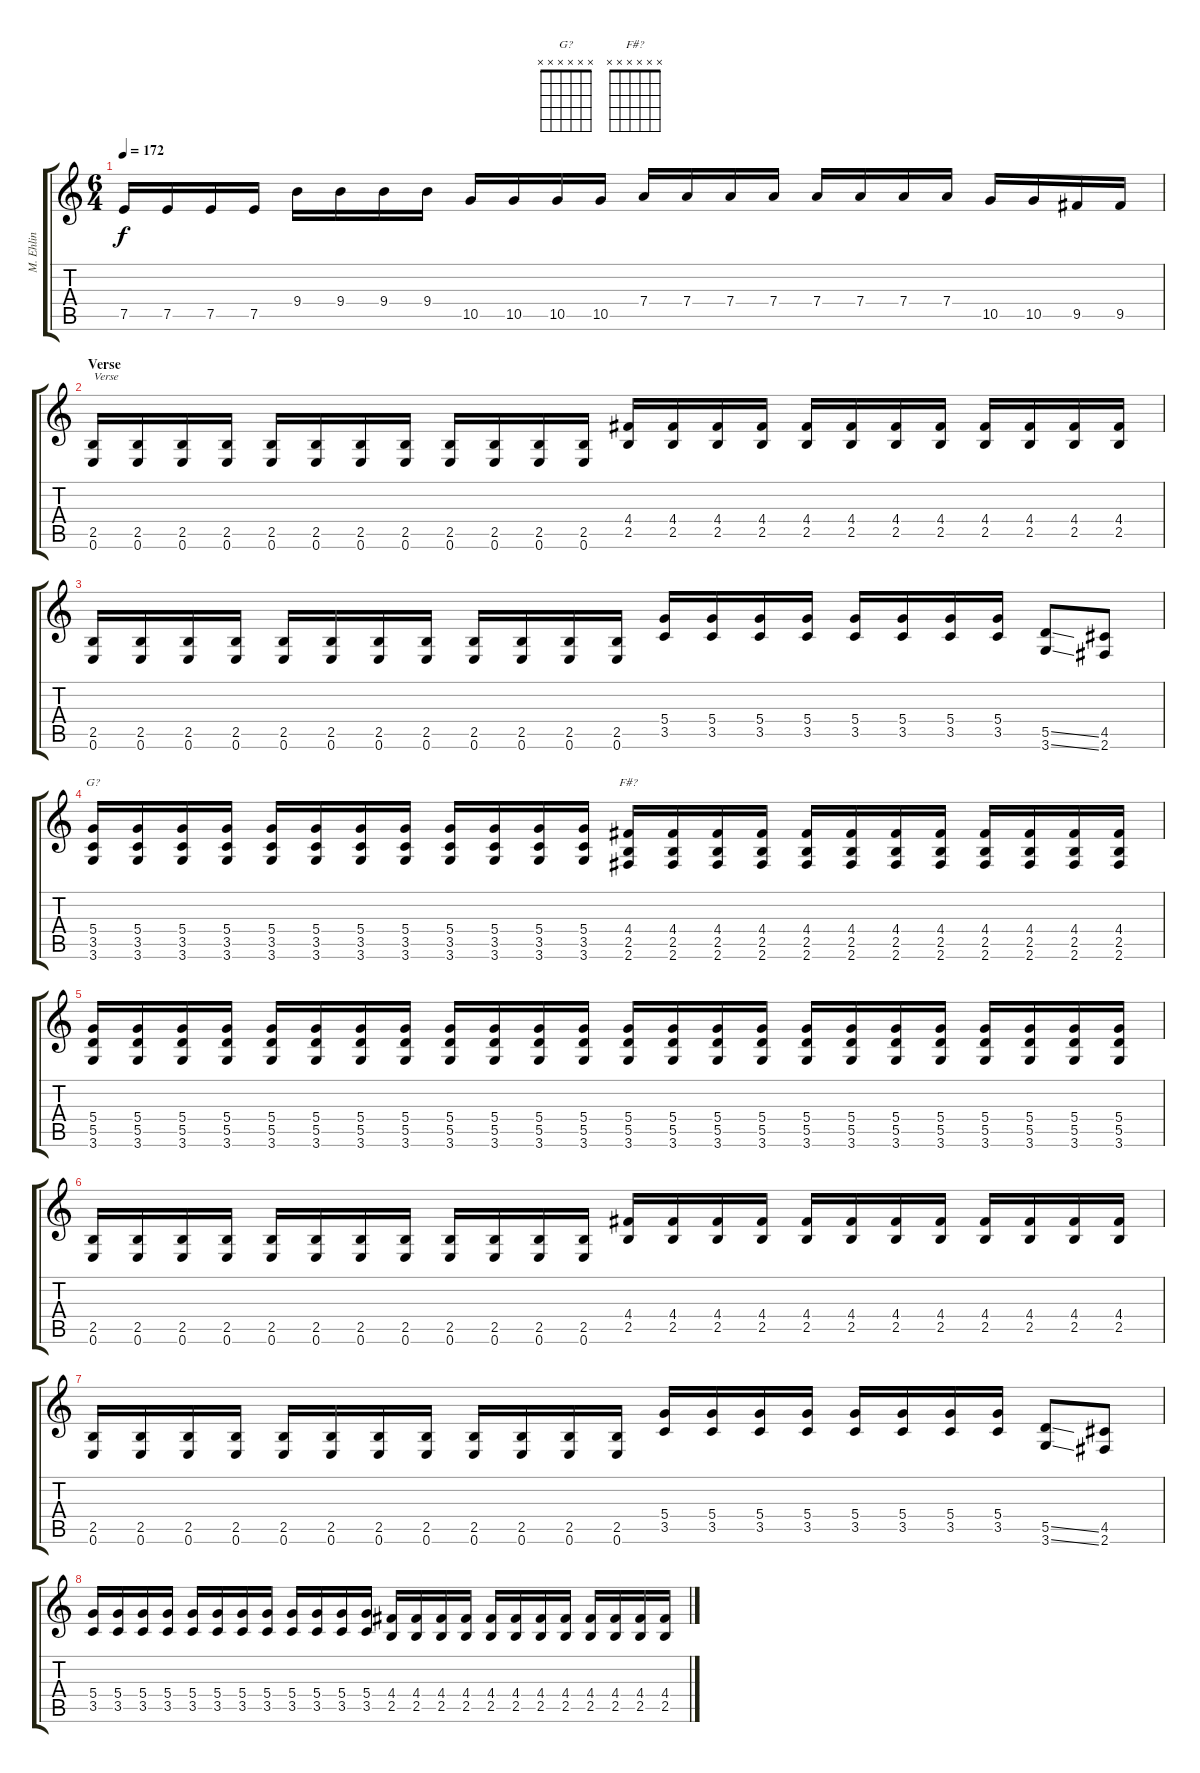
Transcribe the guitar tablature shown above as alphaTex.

\track ("M. Ehlin" "M. Ehlin") {instrument overdrivenguitar}
\staff {score tabs}
\tuning (E4 B3 G3 D3 A2 E2) {hide}
\chord ("G?" x x x x x x)
\chord ("F#?" x x x x x x)
\ts (6 4)
\tempo 172
\clef g2
\ks c
7.5.16{dy f} 7.5.16 7.5.16 7.5.16 9.4.16 9.4.16 9.4.16 9.4.16 10.5.16 10.5.16 10.5.16 10.5.16 7.4.16 7.4.16 7.4.16 7.4.16 7.4.16 7.4.16 7.4.16 7.4.16 10.5.16 10.5.16 9.5.16 9.5.16 |
\section ("" "Verse")
(2.5 0.6).16{txt "Verse"} (2.5 0.6).16 (2.5 0.6).16 (2.5 0.6).16 (2.5 0.6).16 (2.5 0.6).16 (2.5 0.6).16 (2.5 0.6).16 (2.5 0.6).16 (2.5 0.6).16 (2.5 0.6).16 (2.5 0.6).16 (4.4 2.5).16 (4.4 2.5).16 (4.4 2.5).16 (4.4 2.5).16 (4.4 2.5).16 (4.4 2.5).16 (4.4 2.5).16 (4.4 2.5).16 (4.4 2.5).16 (4.4 2.5).16 (4.4 2.5).16 (4.4 2.5).16 |
(2.5 0.6).16 (2.5 0.6).16 (2.5 0.6).16 (2.5 0.6).16 (2.5 0.6).16 (2.5 0.6).16 (2.5 0.6).16 (2.5 0.6).16 (2.5 0.6).16 (2.5 0.6).16 (2.5 0.6).16 (2.5 0.6).16 (5.4 3.5).16 (5.4 3.5).16 (5.4 3.5).16 (5.4 3.5).16 (5.4 3.5).16 (5.4 3.5).16 (5.4 3.5).16 (5.4 3.5).16 (5.5{ss} 3.6{ss}).8 (4.5 2.6).8 |
(5.4 3.5 3.6).16{ch "G?"} (5.4 3.5 3.6).16 (5.4 3.5 3.6).16 (5.4 3.5 3.6).16 (5.4 3.5 3.6).16 (5.4 3.5 3.6).16 (5.4 3.5 3.6).16 (5.4 3.5 3.6).16 (5.4 3.5 3.6).16 (5.4 3.5 3.6).16 (5.4 3.5 3.6).16 (5.4 3.5 3.6).16 (4.4 2.5 2.6).16{ch "F#?"} (4.4 2.5 2.6).16 (4.4 2.5 2.6).16 (4.4 2.5 2.6).16 (4.4 2.5 2.6).16 (4.4 2.5 2.6).16 (4.4 2.5 2.6).16 (4.4 2.5 2.6).16 (4.4 2.5 2.6).16 (4.4 2.5 2.6).16 (4.4 2.5 2.6).16 (4.4 2.5 2.6).16 |
(5.4 5.5 3.6).16 (5.4 5.5 3.6).16 (5.4 5.5 3.6).16 (5.4 5.5 3.6).16 (5.4 5.5 3.6).16 (5.4 5.5 3.6).16 (5.4 5.5 3.6).16 (5.4 5.5 3.6).16 (5.4 5.5 3.6).16 (5.4 5.5 3.6).16 (5.4 5.5 3.6).16 (5.4 5.5 3.6).16 (5.4 5.5 3.6).16 (5.4 5.5 3.6).16 (5.4 5.5 3.6).16 (5.4 5.5 3.6).16 (5.4 5.5 3.6).16 (5.4 5.5 3.6).16 (5.4 5.5 3.6).16 (5.4 5.5 3.6).16 (5.4 5.5 3.6).16 (5.4 5.5 3.6).16 (5.4 5.5 3.6).16 (5.4 5.5 3.6).16 |
(2.5 0.6).16 (2.5 0.6).16 (2.5 0.6).16 (2.5 0.6).16 (2.5 0.6).16 (2.5 0.6).16 (2.5 0.6).16 (2.5 0.6).16 (2.5 0.6).16 (2.5 0.6).16 (2.5 0.6).16 (2.5 0.6).16 (4.4 2.5).16 (4.4 2.5).16 (4.4 2.5).16 (4.4 2.5).16 (4.4 2.5).16 (4.4 2.5).16 (4.4 2.5).16 (4.4 2.5).16 (4.4 2.5).16 (4.4 2.5).16 (4.4 2.5).16 (4.4 2.5).16 |
(2.5 0.6).16 (2.5 0.6).16 (2.5 0.6).16 (2.5 0.6).16 (2.5 0.6).16 (2.5 0.6).16 (2.5 0.6).16 (2.5 0.6).16 (2.5 0.6).16 (2.5 0.6).16 (2.5 0.6).16 (2.5 0.6).16 (5.4 3.5).16 (5.4 3.5).16 (5.4 3.5).16 (5.4 3.5).16 (5.4 3.5).16 (5.4 3.5).16 (5.4 3.5).16 (5.4 3.5).16 (5.5{ss} 3.6{ss}).8 (4.5 2.6).8 |
(5.4 3.5).16 (5.4 3.5).16 (5.4 3.5).16 (5.4 3.5).16 (5.4 3.5).16 (5.4 3.5).16 (5.4 3.5).16 (5.4 3.5).16 (5.4 3.5).16 (5.4 3.5).16 (5.4 3.5).16 (5.4 3.5).16 (4.4 2.5).16 (4.4 2.5).16 (4.4 2.5).16 (4.4 2.5).16 (4.4 2.5).16 (4.4 2.5).16 (4.4 2.5).16 (4.4 2.5).16 (4.4 2.5).16 (4.4 2.5).16 (4.4 2.5).16 (4.4 2.5).16
